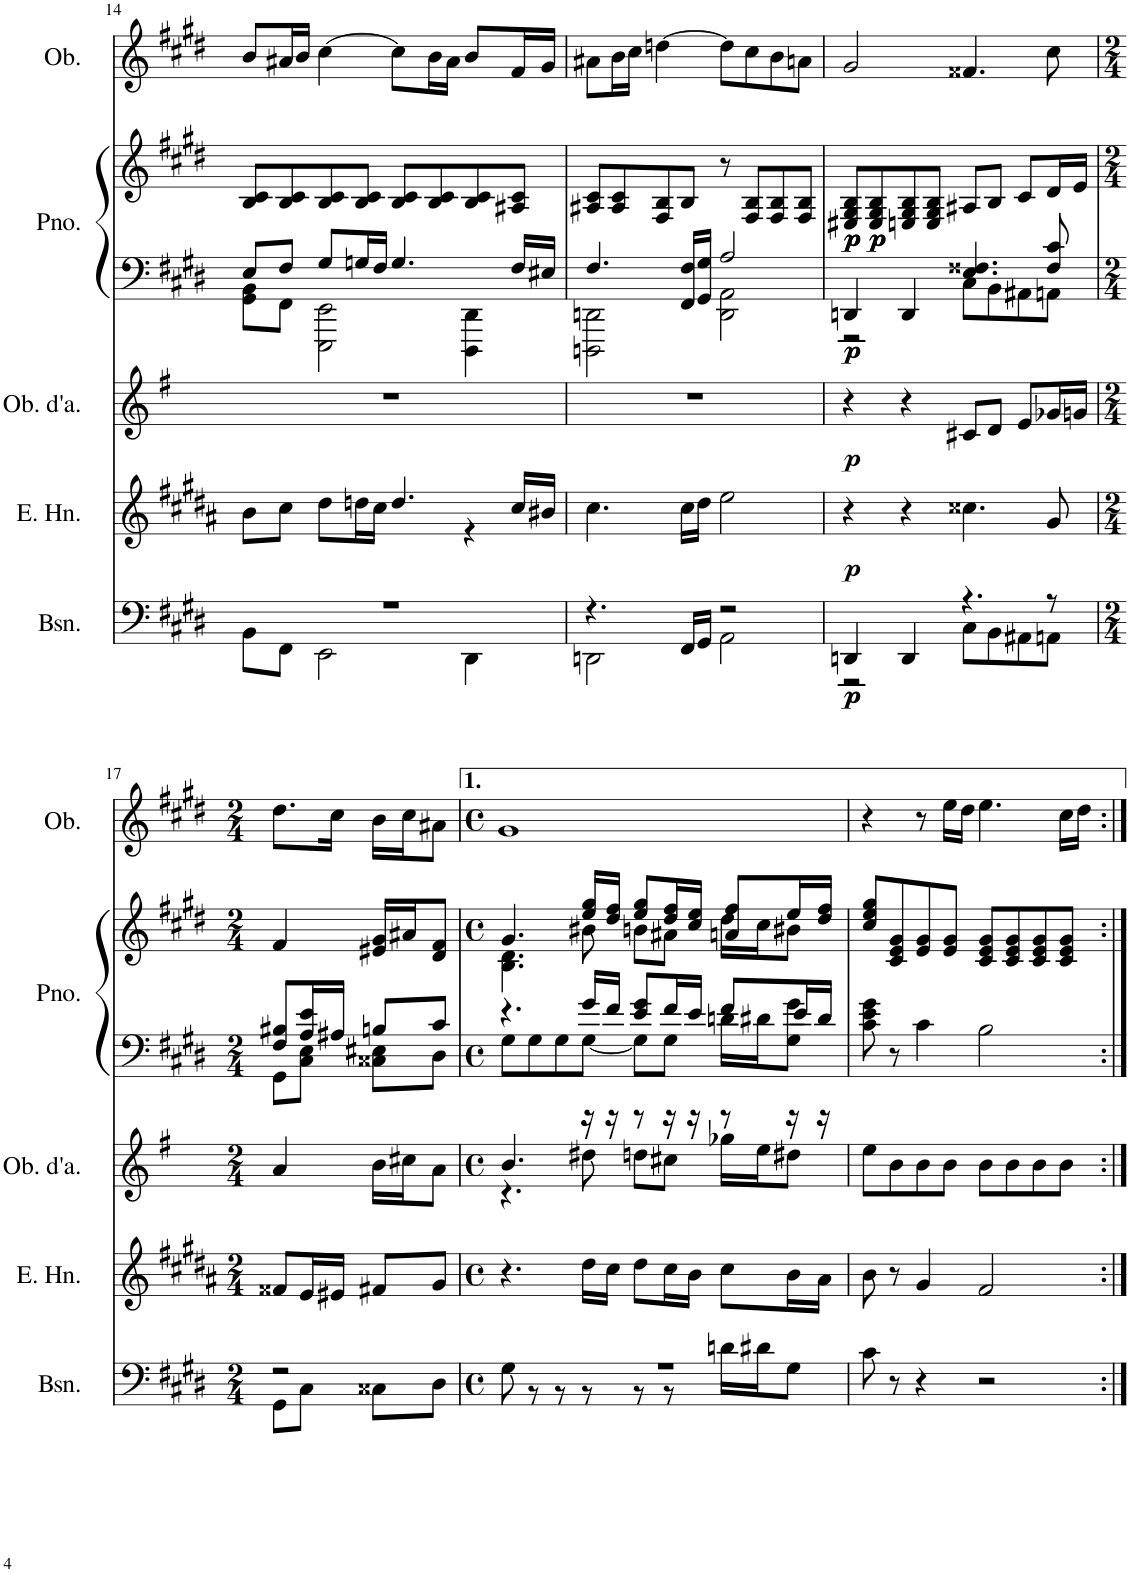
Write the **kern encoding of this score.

**kern	**dynam	**kern	**dynam	**kern	**dynam	**kern	**kern	**dynam	**kern
*part5	*part5	*part4	*part4	*part3	*part3	*part2	*part2	*part2	*part1
*staff6	*staff6	*staff5	*staff5	*staff4	*staff4	*staff3	*staff2	*staff2/3	*staff1
*I"Bassoon	*	*I"English Horn	*	*I"Oboe d'amore	*	*I"Grand Piano	*	*	*I"Oboe
*I'Bsn.	*	*I'E. Hn.	*	*I'Ob. d'a.	*	*I'Pno.	*	*	*I'Ob.
!!LO:PB:g=z
*clefF4	*	*clefG2	*	*clefG2	*	*clefF4	*clefG2	*	*clefG2
*	*	*Trd4c7	*	*Trd2c3	*	*	*	*	*
*k[f#c#g#d#]	*	*k[f#c#g#d#a#]	*	*k[f#]	*	*k[f#c#g#d#]	*k[f#c#g#d#]	*	*k[f#c#g#d#]
*M4/4	*	*M4/4	*	*M4/4	*	*M4/4	*M4/4	*	*M4/4
*met(c)	*	*met(c)	*	*met(c)	*	*met(c)	*met(c)	*	*met(c)
=14	=14	=14	=14	=14	=14	=14	=14	=14	=14
*^	*	*^	*	*	*	*^	*	*	*
1r	8BB\L	.	8b\L	2.ryy	.	1r	.	8E/L	8GG#\ 8BB\L	8B/ 8c#/L	.	8b/L
.	8FF#\J	.	8cc#\J	.	.	.	.	8F#/J	8FF#\J	8B/ 8c#/	.	16a#X/L
.	.	.	.	.	.	.	.	.	.	.	.	16b/JJ
.	2EE\	.	8dd#\L	.	.	.	.	8G#/L	2EEE\ 2EE\	8B/ 8c#/	.	[4cc#\
.	.	.	16ddn\L	.	.	.	.	16Gn/L	.	8B/ 8c#/J	.	.
.	.	.	16cc#\JJ	.	.	.	.	16F#/JJ	.	.	.	.
.	.	.	4.dd/	.	.	.	.	4.G/	.	8B/ 8c#/L	.	8cc#\L]
.	.	.	.	.	.	.	.	.	.	8B/ 8c#/	.	16b\L
.	.	.	.	.	.	.	.	.	.	.	.	16a#\JJ
.	4DD#\	.	.	4r	.	.	.	.	4DDD#\ 4DD#\	8B/ 8c#/	.	8b/L
.	.	.	16cc#/LL	.	.	.	.	16F#/LL	.	8A#X/ 8c#/J	.	16f#/L
.	.	.	16b#X/JJ	.	.	.	.	16E#X/JJ	.	.	.	16g#/JJ
*	*	*	*v	*v	*	*	*	*	*	*	*	*
=15	=15	=15	=15	=15	=15	=15	=15	=15	=15	=15	=15
4.r	2DDn\	.	4.cc#\	.	1r	.	4.F#/	2DDDn\ 2DDn\	8A#X/ 8c#/L	.	8a#X\L
.	.	.	.	.	.	.	.	.	8A#/ 8c#/	.	16b\L
.	.	.	.	.	.	.	.	.	.	.	16cc#\JJ
.	.	.	.	.	.	.	.	.	8F#/ 8B/	.	[4ddn\
16FF#/LL	.	.	16cc#\LL	.	.	.	16FF#/ 16F#/LL	.	8B/J	.	.
16GG#/JJ	.	.	16dd#\JJ	.	.	.	16GG#/ 16G#/JJ	.	.	.	.
2r	2AA\	.	2ee\	.	.	.	2A/	2DD\ 2AA\	8r	.	8dd\L]
.	.	.	.	.	.	.	.	.	8F#/ 8B/L	.	8cc#\
.	.	.	.	.	.	.	.	.	8F#/ 8B/	.	8b\
.	.	.	.	.	.	.	.	.	8F#/ 8B/J	.	8an\J
=16	=16	=16	=16	=16	=16	=16	=16	=16	=16	=16	=16
!	!	!LO:DY:b	!	!	!	!	!	!	!	!	!
!	!	!LO:DY:n=1:b	!	!LO:DY:b	!	!LO:DY:b	!	!	!	!LO:DY:b=2	!
!	!	!	!	!	!	!	!	!	!	!LO:DY:n=1:b=2	!
!	!	!	!	!	!	!	!	!	!	!LO:DY:n=2:b	!
!	!	!	!	!	!	!	!	!	!	!LO:DY:n=3:b	!
!	!	!	!	!	!	!	!	!	!	!LO:DY:n=4:b	!
4DDn/	2r	p p	4r	p	4r	p	4DDn/	2r	8E#X/ 8G#/ 8B/L	p p p p p	2g#/
!	!	!	!	!	!	!	!	!	!	!LO:DY:n=5:b	!
!	!	!	!	!	!	!	!	!	!	!LO:DY:n=6:b	!
!	!	!	!	!	!	!	!	!	!	!LO:DY:n=7:b	!
.	.	.	.	.	.	.	.	.	8E#/ 8G#/ 8B/	p p p	.
4DD/	.	.	4r	.	4r	.	4DD/	.	8En/ 8G#/ 8B/	.	.
.	.	.	.	.	.	.	.	.	8E/ 8G#/ 8B/J	.	.
4.r	8C#\L	.	4.cc##X\	.	8c#X/L	.	4.E/ 4.F##X/	8C#\L	8A#X/L	.	4.f##X/
.	8BB\	.	.	.	8d/J	.	.	8BB\	8B/J	.	.
.	8AA#X\	.	.	.	8e/L	.	.	8AA#X\	8c#/L	.	.
8r	8AAn\J	.	8g#/	.	16g-X/L	.	8F##/ 8c#/	8AAn\J	16d#/L	.	8cc#\
.	.	.	.	.	16gn/JJ	.	.	.	16e/JJ	.	.
!!LO:LB:g=z
=17	=17	=17	=17	=17	=17	=17	=17	=17	=17	=17	=17
*M2/4	*	*	*M2/4	*	*M2/4	*	*M2/4	*	*M2/4	*	*M2/4
2r	8GG#\L	.	8f##X/L	.	4a/	.	8F#/ 8B#X/L	8GG#\L	4f#/	.	8.dd#\L
.	8C#\J	.	16e/L	.	.	.	16A/ 16e/L	8C#\ 8E\J	.	.	.
.	.	.	16e#X/JJ	.	.	.	16A#X/JJ	.	.	.	16cc#\Jk
.	8C##X\L	.	8f#X/L	.	16b\LL	.	8Bn/L	8C##X\ 8E#X\L	16e#X/ 16g#/LL	.	16b\LL
.	.	.	.	.	16cc#X\J	.	.	.	16a#X/J	.	16cc#\J
.	8D#\J	.	8g#/J	.	8a\J	.	8c#/J	8D#\J	8d#/ 8f#/J	.	8a#X\J
=18	=18	=18	=18	=18	=18	=18	=18	=18	=18	=18	=18
*M4/4	*	*	*M4/4	*	*M4/4	*	*M4/4	*	*M4/4	*	*M4/4
*met(c)	*	*	*met(c)	*	*met(c)	*	*met(c)	*	*met(c)	*	*met(c)
*	*	*	*	*	*^	*	*	*	*^	*	*
1r	8G#\	.	4.r	.	4.b/	4.r	.	4.r	8G#\L	4.g#/	4.B\ 4.d#\	.	1g#
.	8r	.	.	.	.	.	.	.	8G#\	.	.	.	.
.	8r	.	.	.	.	.	.	.	8G#\	.	.	.	.
.	8r	.	16dd#\LL	.	16r	8dd#X\	.	16g#/LL	[8G#\J	16ee/ 16gg#/LL	8b#X\	.	.
.	.	.	16cc#\JJ	.	16r	.	.	16f#/JJ	.	16dd#/ 16ff#/JJ	.	.	.
.	8r	.	8dd#\L	.	8r	8ddn\L	.	8e/ 8g#/L	8G#\L]	8ee/ 8gg#/L	8bn\L	.	.
.	8r	.	16cc#\L	.	16r	8cc#X\J	.	16f#/L	8G#\J	16dd#/ 16ff#/L	8a#X\J	.	.
.	.	.	16b\JJ	.	16r	.	.	16e/JJ	.	16cc#/ 16ee/JJ	.	.	.
.	16dn\LL	.	8cc#\L	.	8r	16gg-X\LL	.	8f#/L	16dn\LL	8an/ 8ff#/L	16dd#\LL	.	.
.	16d#X\J	.	.	.	.	16ee\J	.	.	16d#X\J	.	16cc#\J	.	.
.	8G#\J	.	16b\L	.	16r	8dd#X\J	.	16e/L	8G#\ 8g#\J	16ee/L	8b#X\J	.	.
.	.	.	16a#\JJ	.	16r	.	.	16d#/JJ	.	16dd#/ 16ff#/JJ	.	.	.
*	*	*	*	*	*v	*v	*	*	*	*	*	*	*
*	*	*	*	*	*	*	*v	*v	*	*	*	*
*v	*v	*	*	*	*	*	*	*v	*v	*	*
=19	=19	=19	=19	=19	=19	=19	=19	=19	=19
8c#\	.	8b\	.	8ee\L	.	8c#\ 8e\ 8g#\	8cc#/ 8ee/ 8gg#/L	.	4r
8r	.	8r	.	8b\	.	8r	8c#/ 8e/ 8g#/	.	.
4r	.	4g#/	.	8b\	.	4c#\	8e/ 8g#/	.	8r
.	.	.	.	8b\J	.	.	8e/ 8g#/J	.	16ee\LL
.	.	.	.	.	.	.	.	.	16dd#\JJ
2r	.	2f#/	.	8b\L	.	2B\	8c#/ 8e/ 8g#/L	.	4.ee\
.	.	.	.	8b\	.	.	8c#/ 8e/ 8g#/	.	.
.	.	.	.	8b\	.	.	8c#/ 8e/ 8g#/	.	.
.	.	.	.	8b\J	.	.	8c#/ 8e/ 8g#/J	.	16cc#\LL
.	.	.	.	.	.	.	.	.	16dd#\JJ
=:|!	=:|!	=:|!	=:|!	=:|!	=:|!	=:|!	=:|!	=:|!	=:|!
*-	*-	*-	*-	*-	*-	*-	*-	*-	*-
